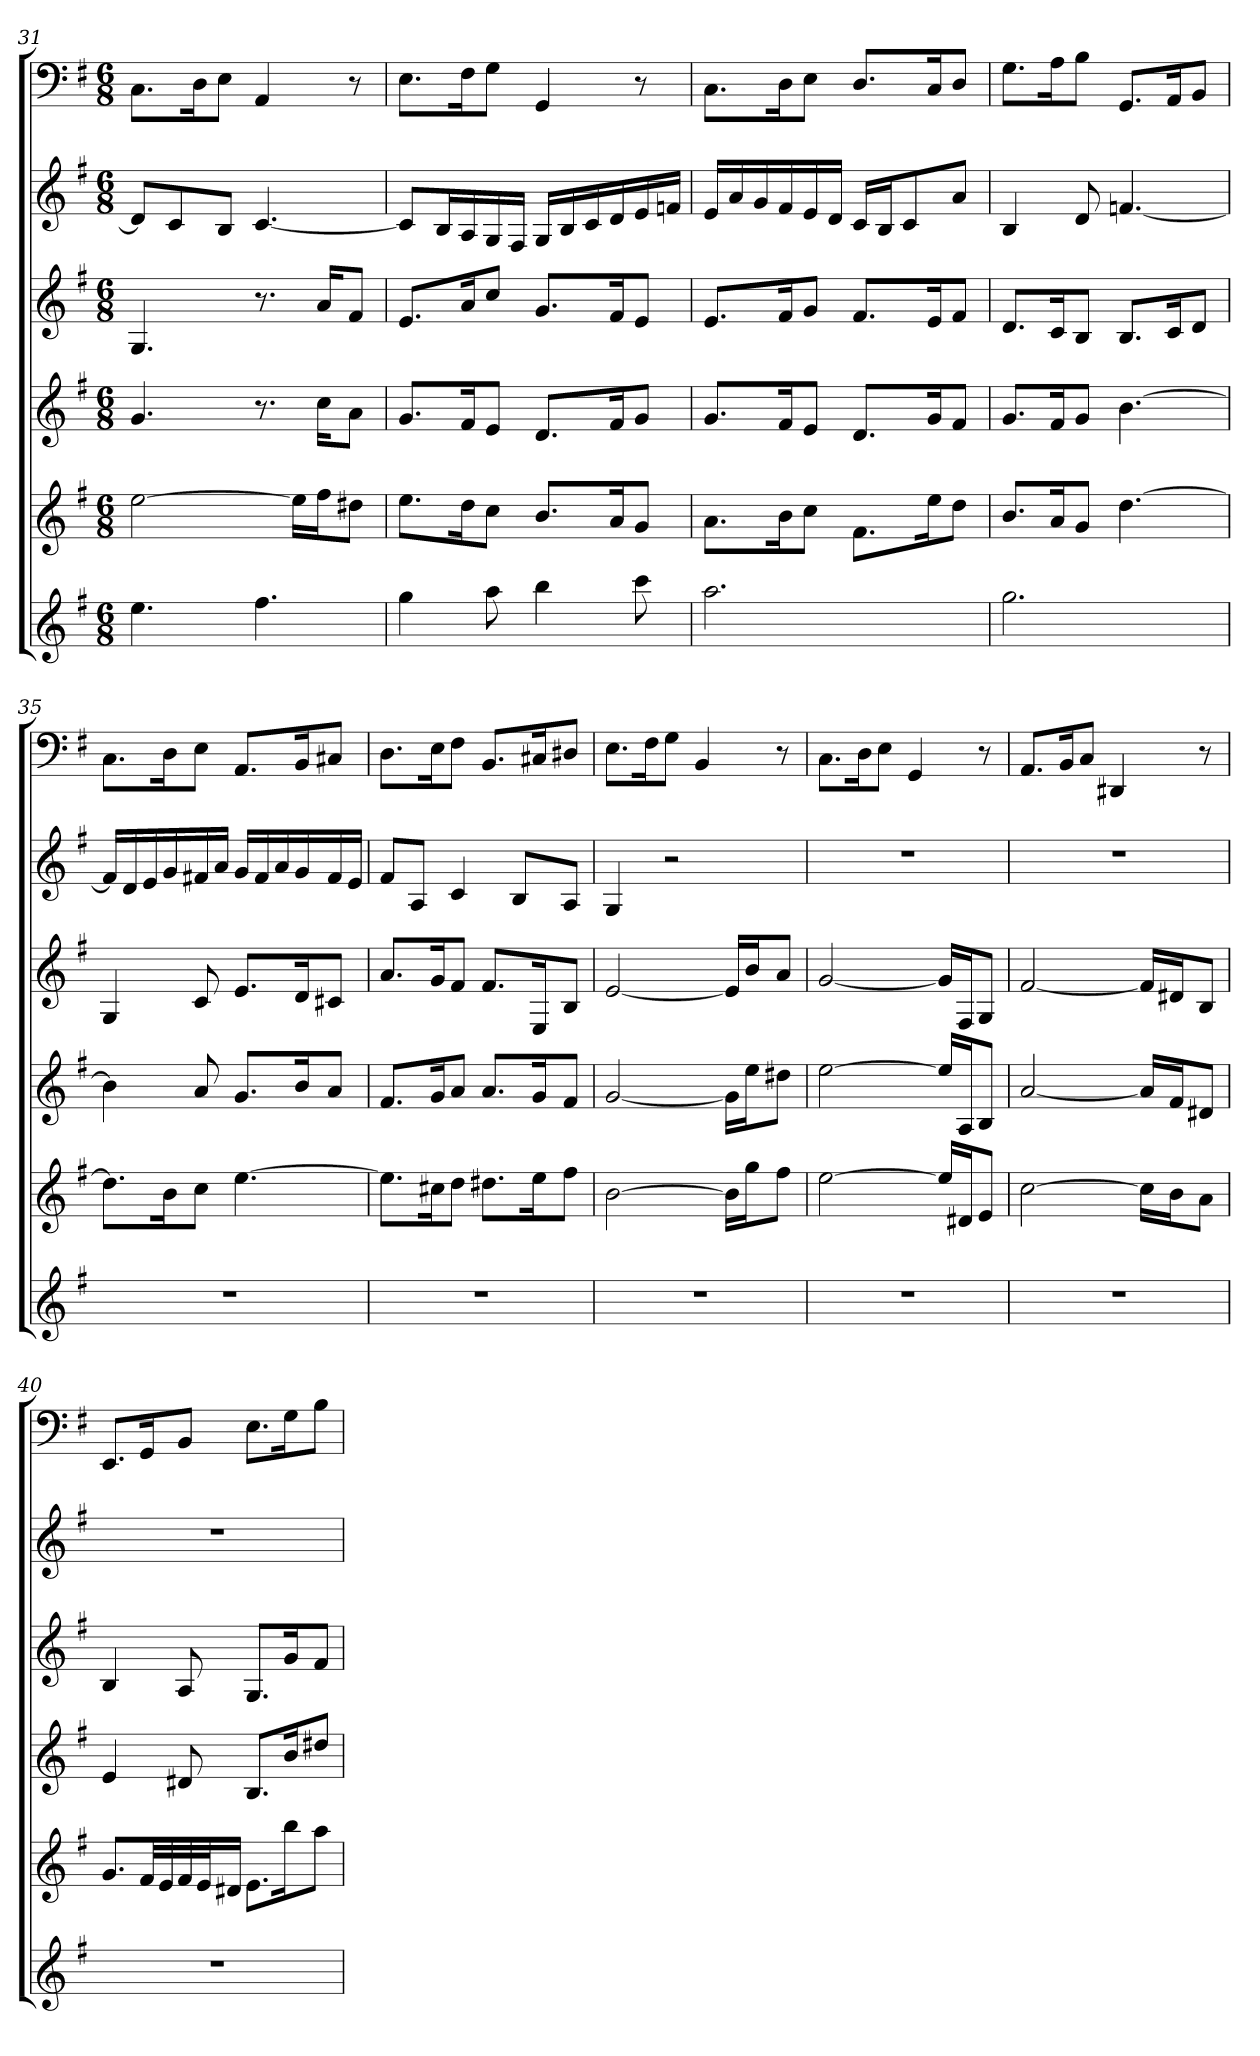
**kern	**kern	**kern	**kern	**kern	**kern
*part6	*part5	*part4	*part3	*part2	*part1
*staff6	*staff5	*staff4	*staff3	*staff2	*staff1
*k[f#]	*k[f#]	*k[f#]	*k[f#]	*k[f#]	*k[f#]
*e:	*e:	*e:	*e:	*e:	*e:
*M6/8	*M6/8	*M6/8	*M6/8	*M6/8	*M6/8
=31	=31	=31	=31	=31	=31
4.ee	[2ee	4.g	4.G	8dL]	8.CL
.	.	.	.	8c	.
.	.	.	.	.	16DK
.	.	.	.	8BJ	8EJ
4.ff#	.	8.r	8.r	[4.c	4AA
.	16eeLL]	.	.	.	.
.	16ff#J	16ccKL	16aKL	.	.
.	8dd#XJ	8aJ	8f#J	.	8r
=32	=32	=32	=32	=32	=32
4gg	8.eeL	8.gL	8.eL	8cL]	8.EL
.	.	.	.	16BL	.
.	16ddK	16f#K	16aK	16A	16F#K
8aa	8ccJ	8eJ	8ccJ	16G	8GJ
.	.	.	.	16F#JJ	.
4bb	8.bL	8.dL	8.gL	16GLL	4GG
.	.	.	.	16B	.
.	.	.	.	16c	.
.	16aK	16f#K	16f#K	16d	.
8ccc	8gJ	8gJ	8eJ	16e	8r
.	.	.	.	16fnJJ	.
=33	=33	=33	=33	=33	=33
2.aa	8.aL	8.gL	8.eL	16eLL	8.CL
.	.	.	.	16a	.
.	.	.	.	16g	.
.	16bK	16f#K	16f#K	16f#	16DK
.	8ccJ	8eJ	8gJ	16e	8EJ
.	.	.	.	16dJJ	.
.	8.f#L	8.dL	8.f#L	16cLL	8.DL
.	.	.	.	16BJ	.
.	.	.	.	8c	.
.	16eeK	16gK	16eK	.	16CK
.	8ddJ	8f#J	8f#J	8aJ	8DJ
=34	=34	=34	=34	=34	=34
2.gg	8.bL	8.gL	8.dL	4B	8.GL
.	16aK	16f#K	16cK	.	16AK
.	8gJ	8gJ	8BJ	8d	8BJ
.	[4.dd	[4.b	8.BL	[4.fn	8.GGL
.	.	.	16cK	.	16AAK
.	.	.	8dJ	.	8BBJ
=35	=35	=35	=35	=35	=35
2.r	8.ddL]	4b]	4G	16fLL]	8.CL
.	.	.	.	16d	.
.	.	.	.	16e	.
.	16bK	.	.	16g	16DK
.	8ccJ	8a	8c	16f#X	8EJ
.	.	.	.	16aJJ	.
.	[4.ee	8.gL	8.eL	16gLL	8.AAL
.	.	.	.	16f#	.
.	.	.	.	16a	.
.	.	16bK	16dK	16g	16BBK
.	.	8aJ	8c#XJ	16f#	8C#XJ
.	.	.	.	16eJJ	.
=36	=36	=36	=36	=36	=36
2.r	8.eeL]	8.f#L	8.aL	8f#L	8.DL
.	.	.	.	8AJ	.
.	16cc#XK	16gK	16gK	.	16EK
.	8ddJ	8aJ	8f#J	4c	8F#J
.	8.dd#XL	8.aL	8.f#L	.	8.BBL
.	.	.	.	8BL	.
.	16eeK	16gK	16EK	.	16C#XK
.	8ff#J	8f#J	8BJ	8AJ	8D#XJ
=37	=37	=37	=37	=37	=37
2.r	[2b	[2g	[2e	4G	8.EL
.	.	.	.	.	16F#K
.	.	.	.	2r	8GJ
.	.	.	.	.	4BB
.	16bLL]	16gLL]	16eLL]	.	.
.	16ggJ	16eeJ	16bJ	.	.
.	8ff#J	8dd#XJ	8aJ	.	8r
=38	=38	=38	=38	=38	=38
2.r	[2ee	[2ee	[2g	2.r	8.CL
.	.	.	.	.	16DK
.	.	.	.	.	8EJ
.	.	.	.	.	4GG
.	16eeLL]	16eeLL]	16gLL]	.	.
.	16d#XJ	16AJ	16F#J	.	.
.	8eJ	8BJ	8GJ	.	8r
=39	=39	=39	=39	=39	=39
2.r	[2cc	[2a	[2f#	2.r	8.AAL
.	.	.	.	.	16BBK
.	.	.	.	.	8CJ
.	.	.	.	.	4DD#X
.	16ccLL]	16aLL]	16f#LL]	.	.
.	16bJ	16f#J	16d#XJ	.	.
.	8aJ	8d#XJ	8BJ	.	8r
=40	=40	=40	=40	=40	=40
2.r	8.gL	4e	4B	2.r	8.EEL
.	32f#LL	.	.	.	16GGK
.	32e	.	.	.	.
.	32f#	8d#X	8A	.	8BBJ
.	32eJ	.	.	.	.
.	16d#XJJ	.	.	.	.
.	8.eL	8.BL	8.GL	.	8.EL
.	16bbK	16bK	16gK	.	16GK
.	8aaJ	8dd#XJ	8f#J	.	8BJ
=	=	=	=	=	=
*-	*-	*-	*-	*-	*-
